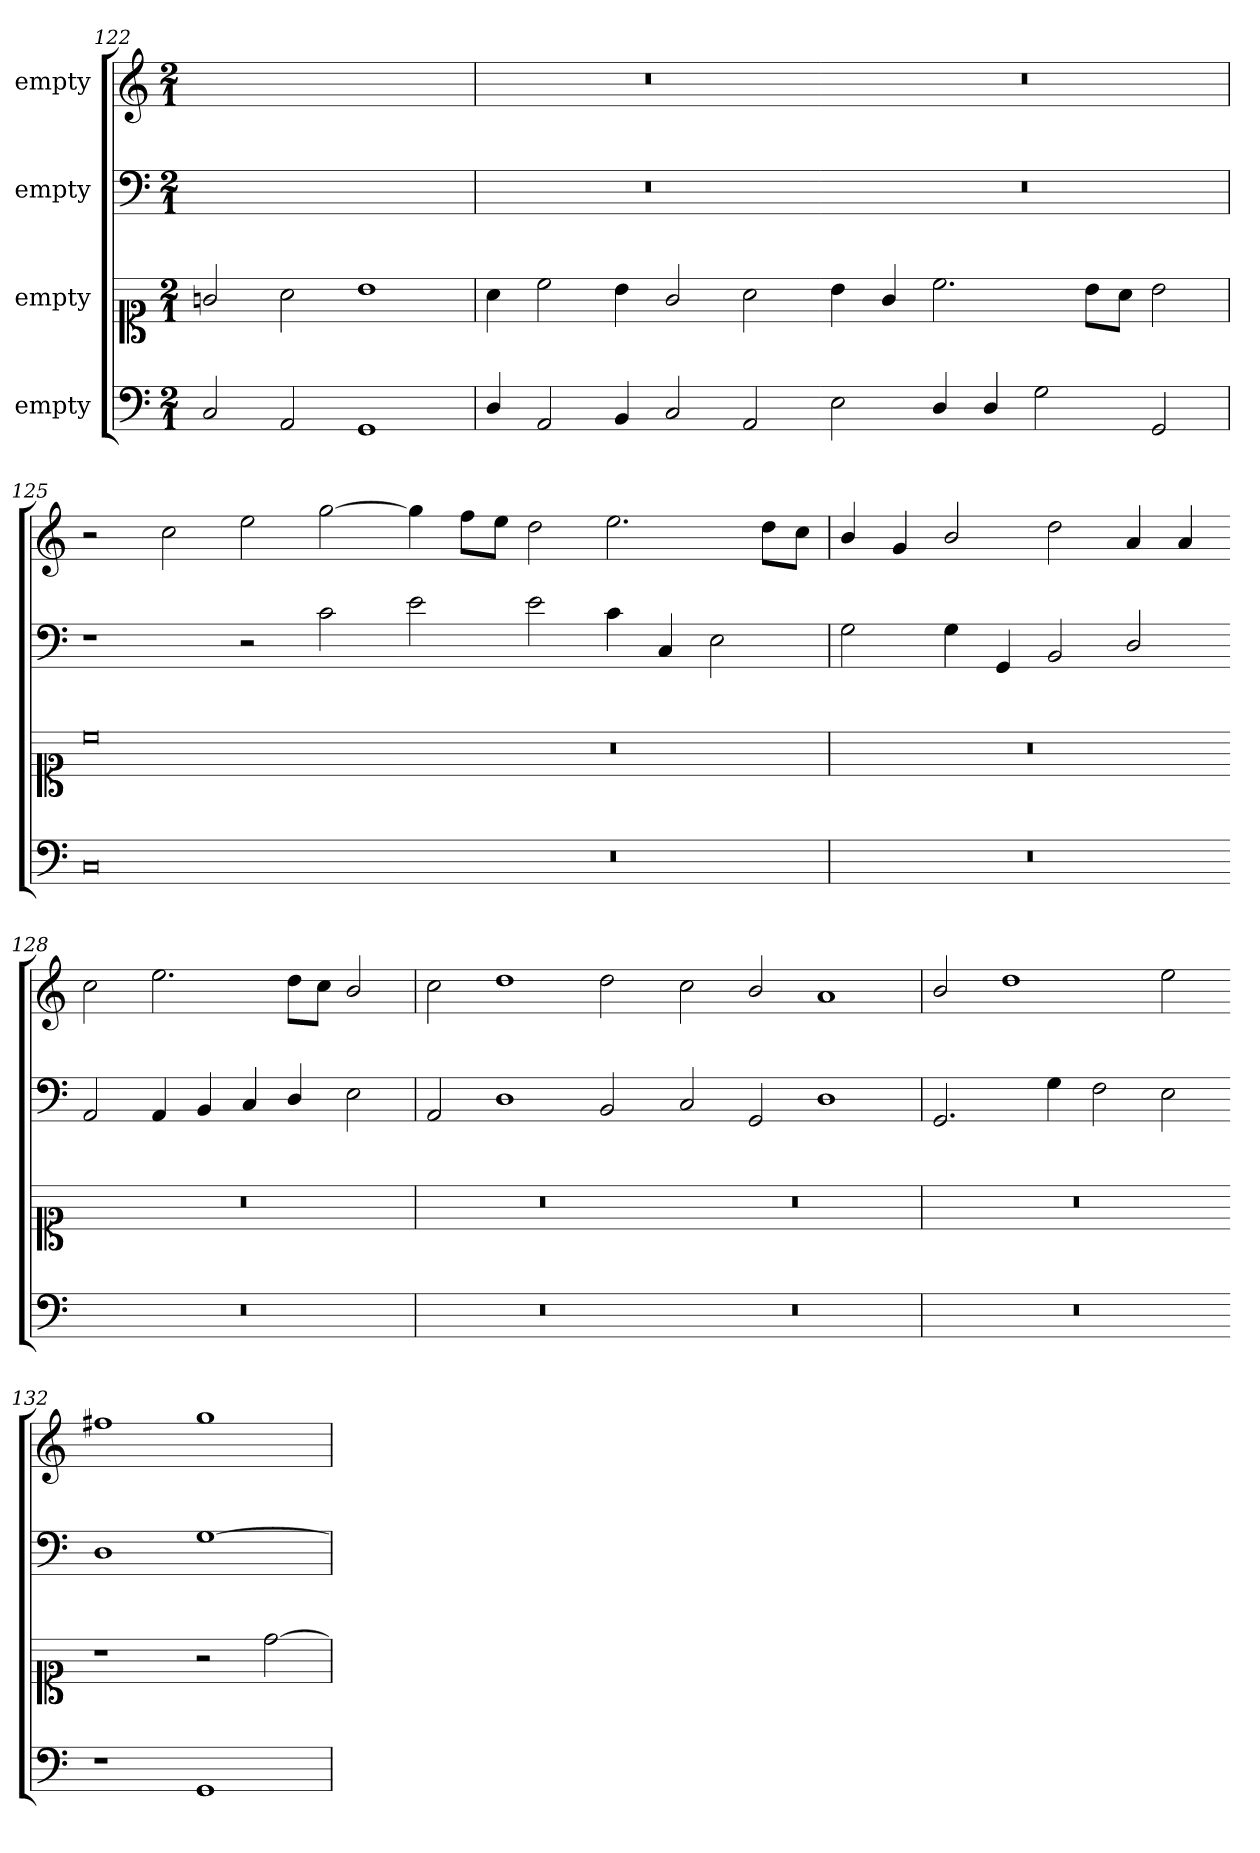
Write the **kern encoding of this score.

**kern	**kern	**kern	**kern
*part4	*part3	*part2	*part1
*staff4	*staff3	*staff2	*staff1
*I"empty	*I"empty	*I"empty	*I"empty
*clefF4	*clefC1	*clefF4	*clefG2
*k[]	*k[]	*k[]	*k[]
*M2/1	*M2/1	*M2/1	*M2/1
=122	=122	=122	=122
2C/	2gn/	0ryy	0ryy
2AA/	2a\	.	.
1GG	1b	.	.
=123	=123	=123	=123
4D/	4a\	0r	0r
2AA/	2cc\	.	.
4BB/	4b\	.	.
2C/	2g/	.	.
2AA/	2a\	.	.
=124-	=124-	=124-	=124-
2E\	4b\	0r	0r
.	4g/	.	.
4D/	2.cc\	.	.
4D/	.	.	.
2G\	.	.	.
.	8b\L	.	.
.	8a\J	.	.
2GG/	2b\	.	.
=125	=125	=125	=125
0C	0cc	1r	2r
.	.	.	2cc\
.	.	2r	2ee\
.	.	2c\	[2gg\
=126-	=126-	=126-	=126-
0r	0r	2e\	4gg\]
.	.	.	8ff\L
.	.	.	8ee\J
.	.	2e\	2dd\
.	.	4c\	2.ee\
.	.	4C/	.
.	.	2E\	.
.	.	.	8dd\L
.	.	.	8cc\J
=127	=127	=127	=127
0r	0r	2G\	4b/
.	.	.	4g/
.	.	4G\	2b/
.	.	4GG/	.
.	.	2BB/	2dd\
.	.	2D/	4a/
.	.	.	4a/
=128-	=128-	=128-	=128-
0r	0r	2AA/	2cc\
.	.	4AA/	2.ee\
.	.	4BB/	.
.	.	4C/	.
.	.	4D/	8dd\L
.	.	.	8cc\J
.	.	2E\	2b/
=129	=129	=129	=129
0r	0r	2AA/	2cc\
.	.	1D	1dd
.	.	2BB/	2dd\
=130-	=130-	=130-	=130-
0r	0r	2C/	2cc\
.	.	2GG/	2b/
.	.	1D	1a
=131	=131	=131	=131
0r	0r	2.GG/	2b/
.	.	.	1dd
.	.	4G\	.
.	.	2F\	.
.	.	2E\	2ee\
=132-	=132-	=132-	=132-
1r	1r	1D	1ff#X
1GG	2r	[1G	1gg
.	[2dd\	.	.
=	=	=	=
*-	*-	*-	*-
